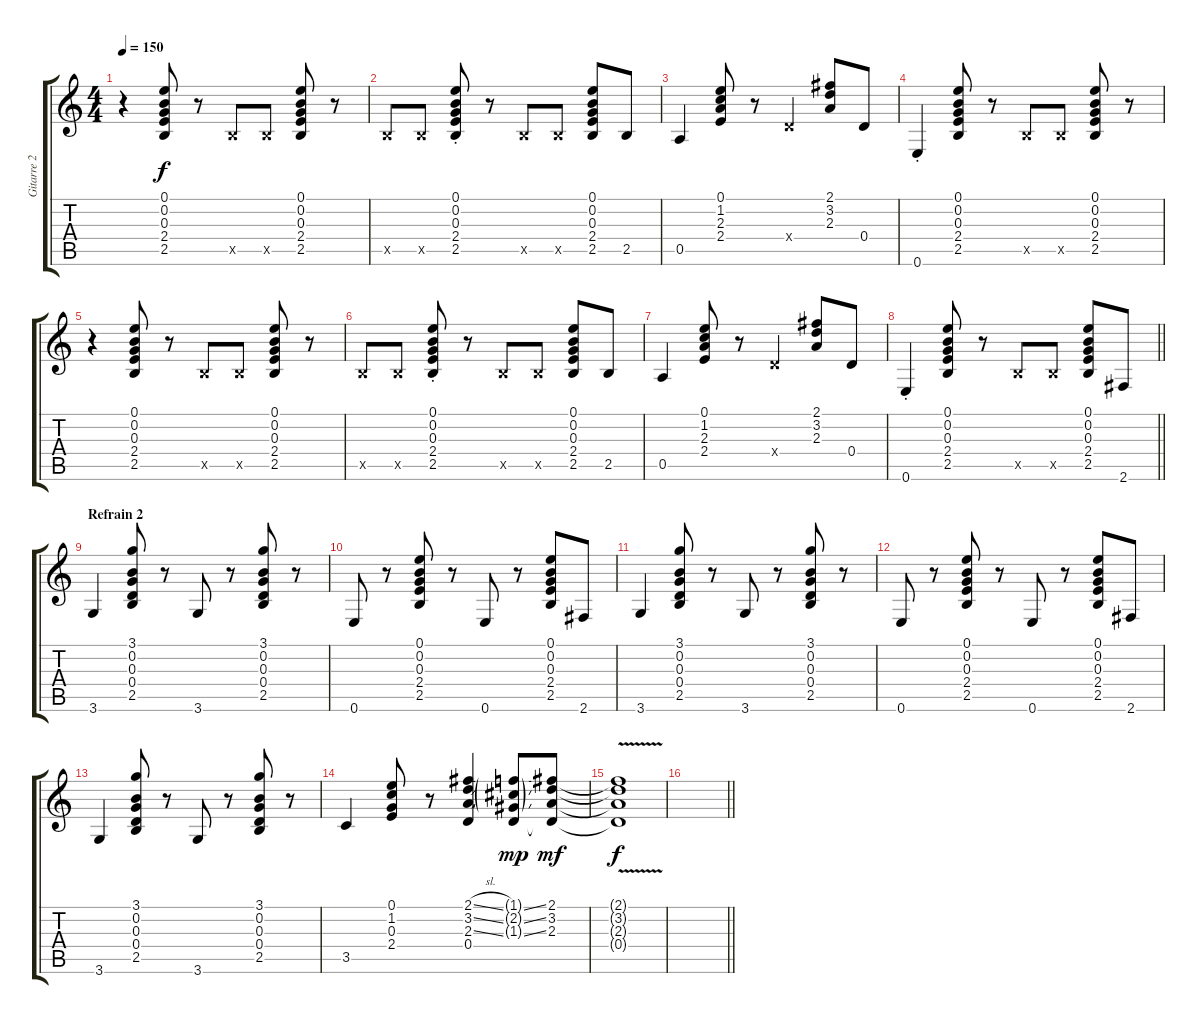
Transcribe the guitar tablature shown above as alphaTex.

\track ("Gitarre 2" "Gitarre 2") {instrument overdrivenguitar}
\staff {score tabs}
\tuning (E4 B3 G3 D3 A2 E2) {hide}
\ts (4 4)
\tempo 150
\clef g2
\ks c
r.4{dy f} (0.1 0.2 0.3 2.4 2.5).8 r.8 2.5{x}.8 2.5{x}.8 (0.1 0.2 0.3 2.4 2.5).8 r.8 |
2.5{x}.8 2.5{x}.8 (0.1{st} 0.2{st} 0.3{st} 2.4{st} 2.5{st}).8 r.8 2.5{x}.8 2.5{x}.8 (0.1 0.2 0.3 2.4 2.5).8 2.5.8 |
0.5.4 (0.1 1.2 2.3 2.4).8 r.8 0.4{x}.4 (2.1 3.2 2.3).8 0.4.8 |
0.6{st}.4 (0.1 0.2 0.3 2.4 2.5).8 r.8 2.5{x}.8 2.5{x}.8 (0.1 0.2 0.3 2.4 2.5).8 r.8 |
r.4 (0.1 0.2 0.3 2.4 2.5).8 r.8 2.5{x}.8 2.5{x}.8 (0.1 0.2 0.3 2.4 2.5).8 r.8 |
2.5{x}.8 2.5{x}.8 (0.1{st} 0.2{st} 0.3{st} 2.4{st} 2.5{st}).8 r.8 2.5{x}.8 2.5{x}.8 (0.1 0.2 0.3 2.4 2.5).8 2.5.8 |
0.5.4 (0.1 1.2 2.3 2.4).8 r.8 0.4{x}.4 (2.1 3.2 2.3).8 0.4.8 |
\barLineRight lightlight
0.6{st}.4 (0.1 0.2 0.3 2.4 2.5).8 r.8 2.5{x}.8 2.5{x}.8 (0.1 0.2 0.3 2.4 2.5).8 2.6.8 |
\section ("" "Refrain 2")
3.6.4 (3.1 0.2 0.3 0.4 2.5).8 r.8 3.6.8 r.8 (3.1 0.2 0.3 0.4 2.5).8 r.8 |
0.6.8 r.8 (0.1 0.2 0.3 2.4 2.5).8 r.8 0.6.8 r.8 (0.1 0.2 0.3 2.4 2.5).8 2.6.8 |
3.6.4 (3.1 0.2 0.3 0.4 2.5).8 r.8 3.6.8 r.8 (3.1 0.2 0.3 0.4 2.5).8 r.8 |
0.6.8 r.8 (0.1 0.2 0.3 2.4 2.5).8 r.8 0.6.8 r.8 (0.1 0.2 0.3 2.4 2.5).8 2.6.8 |
3.6.4 (3.1 0.2 0.3 0.4 2.5).8 r.8 3.6.8 r.8 (3.1 0.2 0.3 0.4 2.5).8 r.8 |
3.5.4 (0.1 1.2 0.3 2.4).8 r.8 (2.1{sl} 3.2{sl} 2.3{sl} 0.4).4 (1.1{ss g} 2.2{ss g} 1.3{ss g} 0.4{t}).8{dy mp} (2.1 3.2 2.3 0.4{t}).8{dy mf} |
(2.1{v t} 3.2{v t} 2.3{v t} 0.4{v t}).1{dy f} |
\barLineRight lightlight
